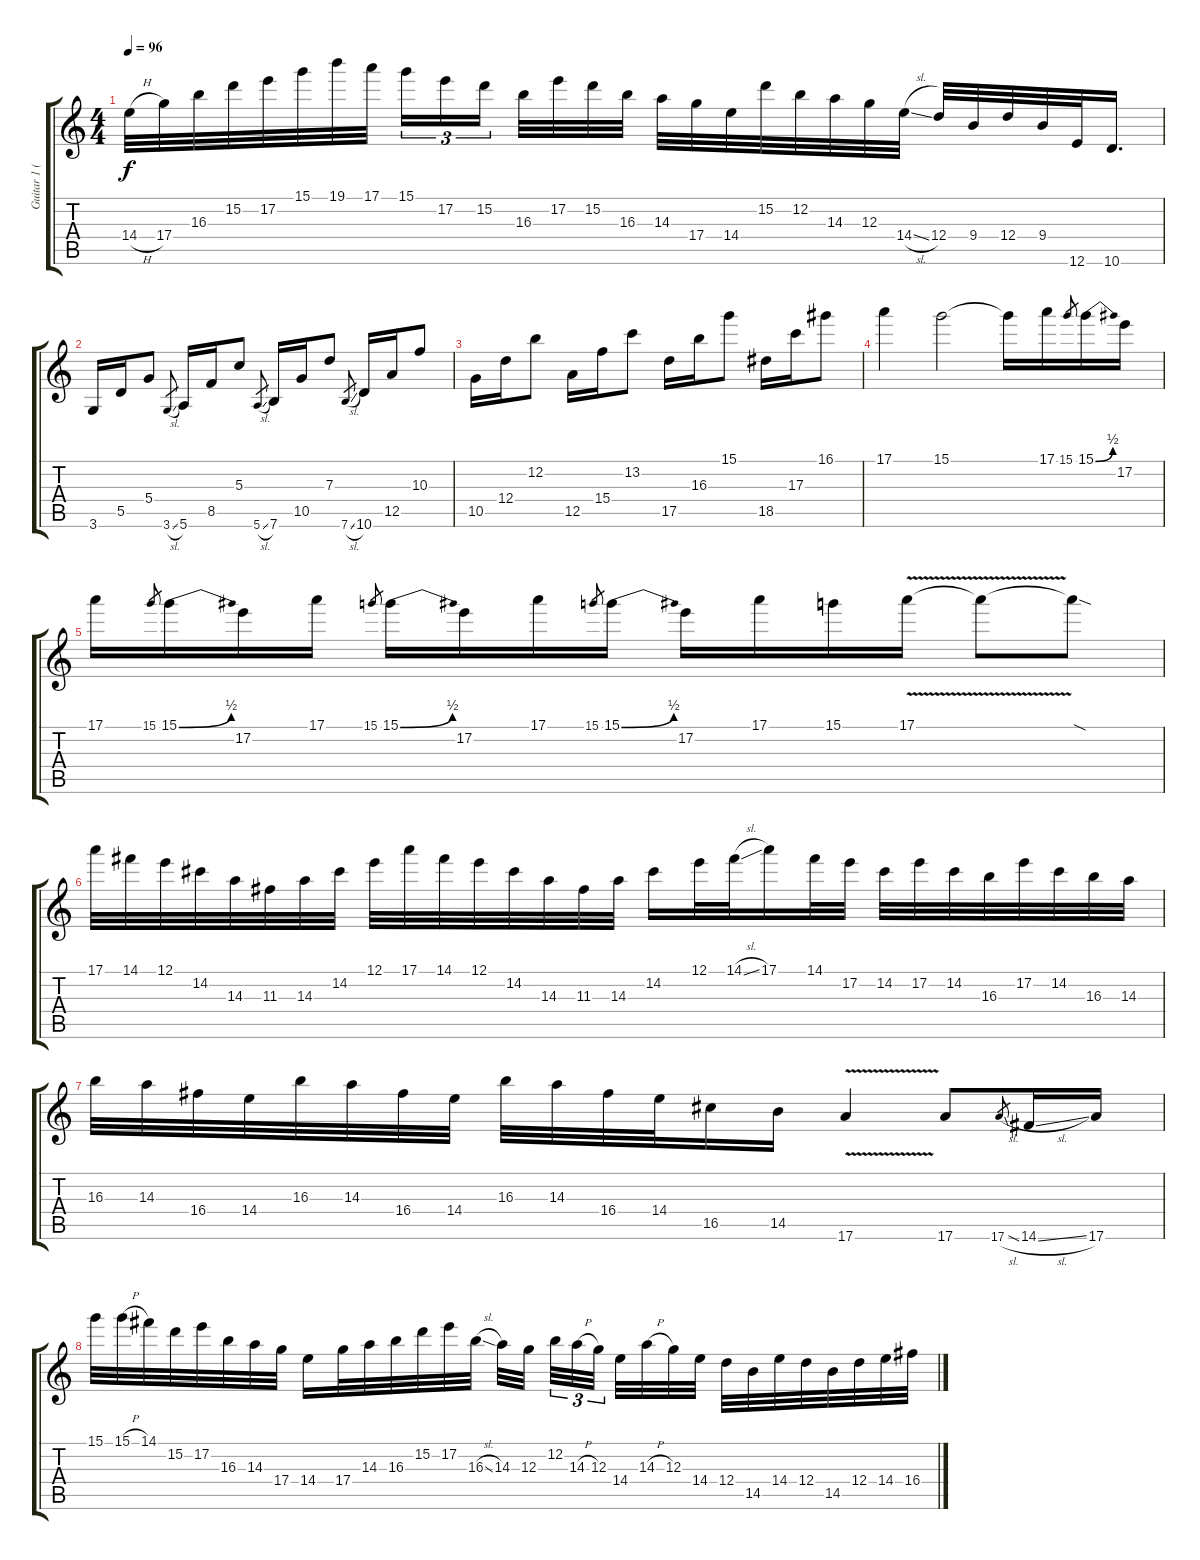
\track ("Guitar 1 (Lead)" "Guitar 1 (") {instrument distortionguitar}
\staff {score tabs}
\tuning (E4 B3 G3 D3 A2 E2) {hide}
\ts (4 4)
\tempo 96
\clef g2
\ks c
14.4{h}.32{dy f} 17.4.32 16.3.32 15.2.32 17.2.32 15.1.32 19.1.32 17.1.32 15.1.16{tu (3 2)} 17.2.16{tu (3 2)} 15.2.16{tu (3 2) beam splitsecondary} 16.3.32 17.2.32 15.2.32 16.3.32 14.3.32 17.4.32 14.4.32 15.2.32 12.2.32 14.3.32 12.3.32 14.4{sl}.32 12.4.32 9.4.32 12.4.32 9.4.32 12.6.32 10.6.16{d} |
3.6.16 5.5.16 5.4.8 3.6{sl}.8{gr} 5.6.16 8.5.16 5.3.8 5.6{sl}.8{gr} 7.6.16 10.5.16 7.3.8 7.6{sl}.8{gr} 10.6.16 12.5.16 10.3.8 |
10.5.16 12.4.16 12.2.8 12.5.16 15.4.16 13.2.8 17.5.16 16.3.16 15.1.8 18.5.16 17.3.16 16.1.8 |
17.1.4 15.1.2 15.1{t}.16 17.1.16 15.1.8{gr} 15.1{be (bend 0 0 60 2)}.16 17.2.16 |
17.1.16 15.1.8{gr} 15.1{be (bend 0 0 60 2)}.16 17.2.16 17.1.16 15.1.8{gr} 15.1{be (bend 0 0 60 2)}.16 17.2.16 17.1.16 15.1.8{gr} 15.1{be (bend 0 0 60 2)}.16 17.2.16 17.1.16 15.1.16 17.1{v}.16 17.1{t}.8 17.1{sod t}.8 |
17.1.32 14.1.32 12.1.32 14.2.32 14.3.32 11.3.32 14.3.32 14.2.32 12.1.32 17.1.32 14.1.32 12.1.32 14.2.32 14.3.32 11.3.32 14.3.32 14.2.16 12.1.32 14.1{sl}.32 17.1.16 14.1.32 17.2.32 14.2.32 17.2.32 14.2.32 16.3.32 17.2.32 14.2.32 16.3.32 14.3.32 |
16.3.32 14.3.32 16.4.32 14.4.32 16.3.32 14.3.32 16.4.32 14.4.32 16.3.32 14.3.32 16.4.32 14.4.32 16.5.16 14.5.16 17.6{v}.4 17.6.8 17.6{sl}.8{gr} 14.6{sl}.16 17.6.16 |
15.1.32 15.1{h}.32 14.1.32 15.2.32 17.2.32 16.3.32 14.3.32 17.4.32 14.4.16 17.4.32 14.3.32 16.3.32 15.2.32 17.2.32 16.3{sl}.32 14.3.32 12.3.32{beam splitsecondary} 12.2.32{tu (3 2)} 14.3{h}.32{tu (3 2)} 12.3.32{tu (3 2) beam splitsecondary} 14.4.32 14.3{h}.32 12.3.32 14.4.32 12.4.32 14.5.32 14.4.32 12.4.32 14.5.32 12.4.32 14.4.32 16.4.32
